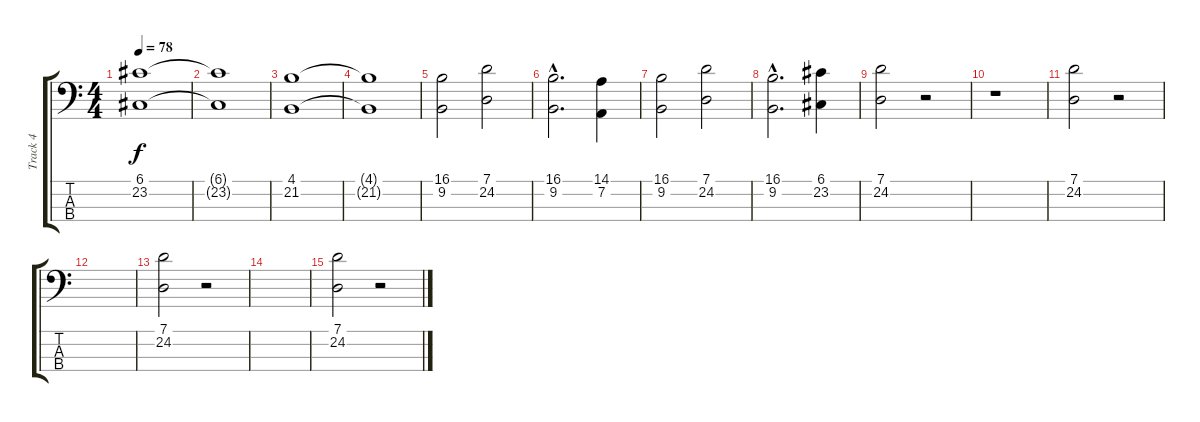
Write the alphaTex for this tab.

\track ("Track 4" "Track 4") {instrument stringensemble1}
\staff {score tabs}
\tuning (G2 D2 A1 E1) {hide}
\ts (4 4)
\tempo 78
\clef f4
\ks c
(6.1 23.2).1{dy f} |
(6.1{t} 23.2{t}).1 |
(4.1 21.2).1 |
(4.1{t} 21.2{t}).1 |
(16.1 9.2).2 (7.1 24.2).2 |
(16.1{hac} 9.2{hac}).2{d} (14.1 7.2).4 |
(16.1 9.2).2 (7.1 24.2).2 |
(16.1{hac} 9.2{hac}).2{d} (6.1 23.2).4 |
(7.1 24.2).2 r.2 |
r.1 |
(7.1 24.2).2 r.2 |
|
(7.1 24.2).2 r.2 |
|
(7.1 24.2).2 r.2
